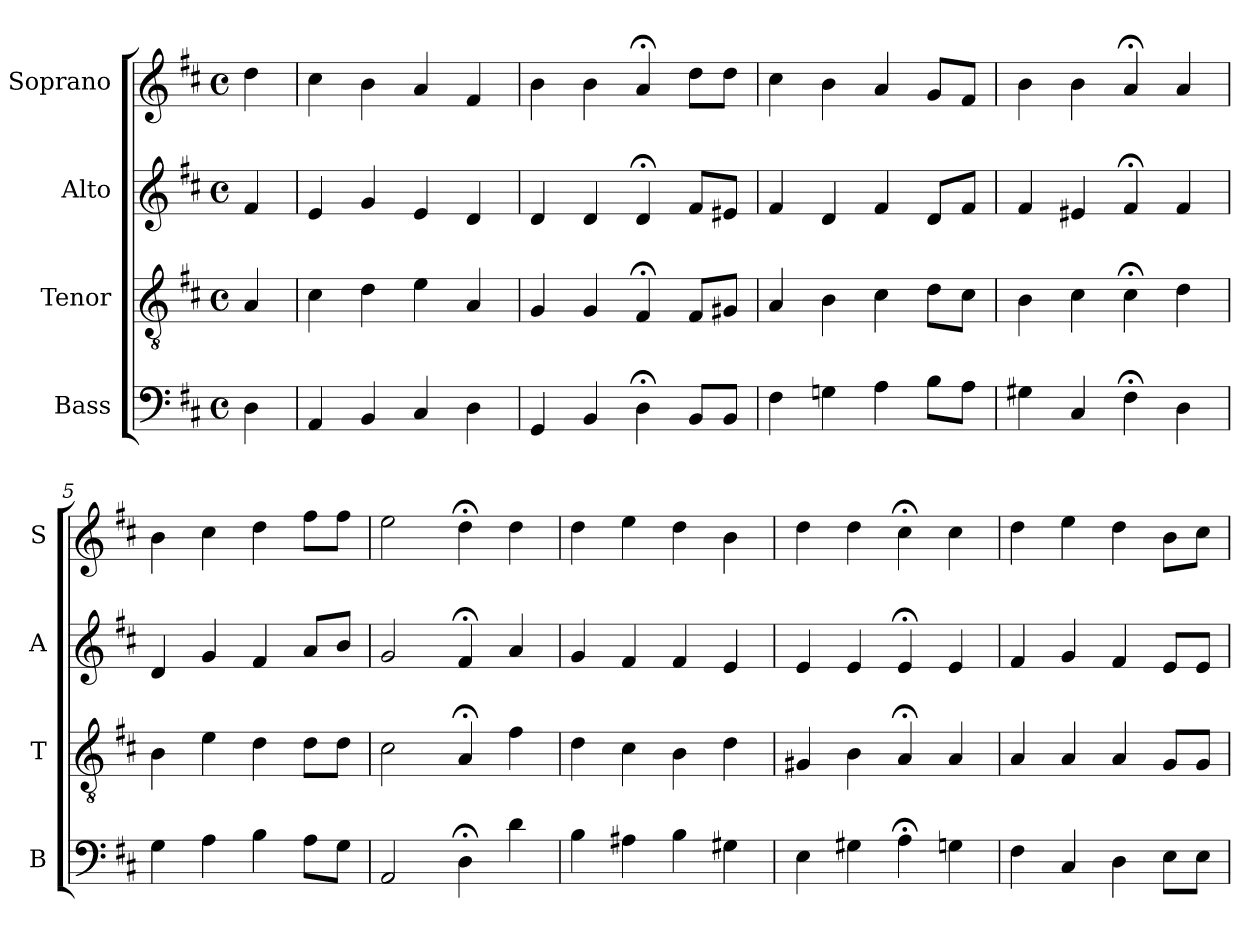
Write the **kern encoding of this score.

**kern	**kern	**kern	**kern
*part4	*part3	*part2	*part1
*staff4	*staff3	*staff2	*staff1
*I"Bass	*I"Tenor	*I"Alto	*I"Soprano
*I'B	*I'T	*I'A	*I'S
*clefF4	*clefGv2	*clefG2	*clefG2
*k[f#c#]	*k[f#c#]	*k[f#c#]	*k[f#c#]
*D:	*D:	*D:	*D:
*M4/4	*M4/4	*M4/4	*M4/4
*met(c)	*met(c)	*met(c)	*met(c)
*MM100	*MM100	*MM100	*MM100
=	=	=	=
4D	4A	4f#	4dd
=1	=1	=1	=1
4AA	4c#	4e	4cc#
4BB	4d	4g	4b
4C#	4e	4e	4a
4D	4A	4d	4f#
=2	=2	=2	=2
4GG	4G	4d	4b
4BB	4G	4d	4b
4D;<	4F#;<	4d;<	4a;<
8BBL	8F#L	8f#L	8ddL
8BBJ	8G#XJ	8e#XJ	8ddJ
=3	=3	=3	=3
4F#	4A	4f#	4cc#
4Gn	4B	4d	4b
4A	4c#	4f#	4a
8BL	8dL	8dL	8gL
8AJ	8c#J	8f#J	8f#J
=4	=4	=4	=4
4G#X	4B	4f#	4b
4C#	4c#	4e#X	4b
4F#;<	4c#;<	4f#;<	4a;<
4D	4d	4f#	4a
=5	=5	=5	=5
4G	4B	4d	4b
4A	4e	4g	4cc#
4B	4d	4f#	4dd
8AL	8dL	8aL	8ff#L
8GJ	8dJ	8bJ	8ff#J
=6	=6	=6	=6
2AA	2c#	2g	2ee
4D;<	4A;<	4f#;<	4dd;<
4d	4f#	4a	4dd
=7	=7	=7	=7
4B	4d	4g	4dd
4A#X	4c#	4f#	4ee
4B	4B	4f#	4dd
4G#X	4d	4e	4b
=8	=8	=8	=8
4E	4G#X	4e	4dd
4G#X	4B	4e	4dd
4A;<	4A;<	4e;<	4cc#;<
4Gn	4A	4e	4cc#
=9	=9	=9	=9
4F#	4A	4f#	4dd
4C#	4A	4g	4ee
4D	4A	4f#	4dd
8EL	8GL	8eL	8bL
8EJ	8GJ	8eJ	8cc#J
=	=	=	=
*-	*-	*-	*-
